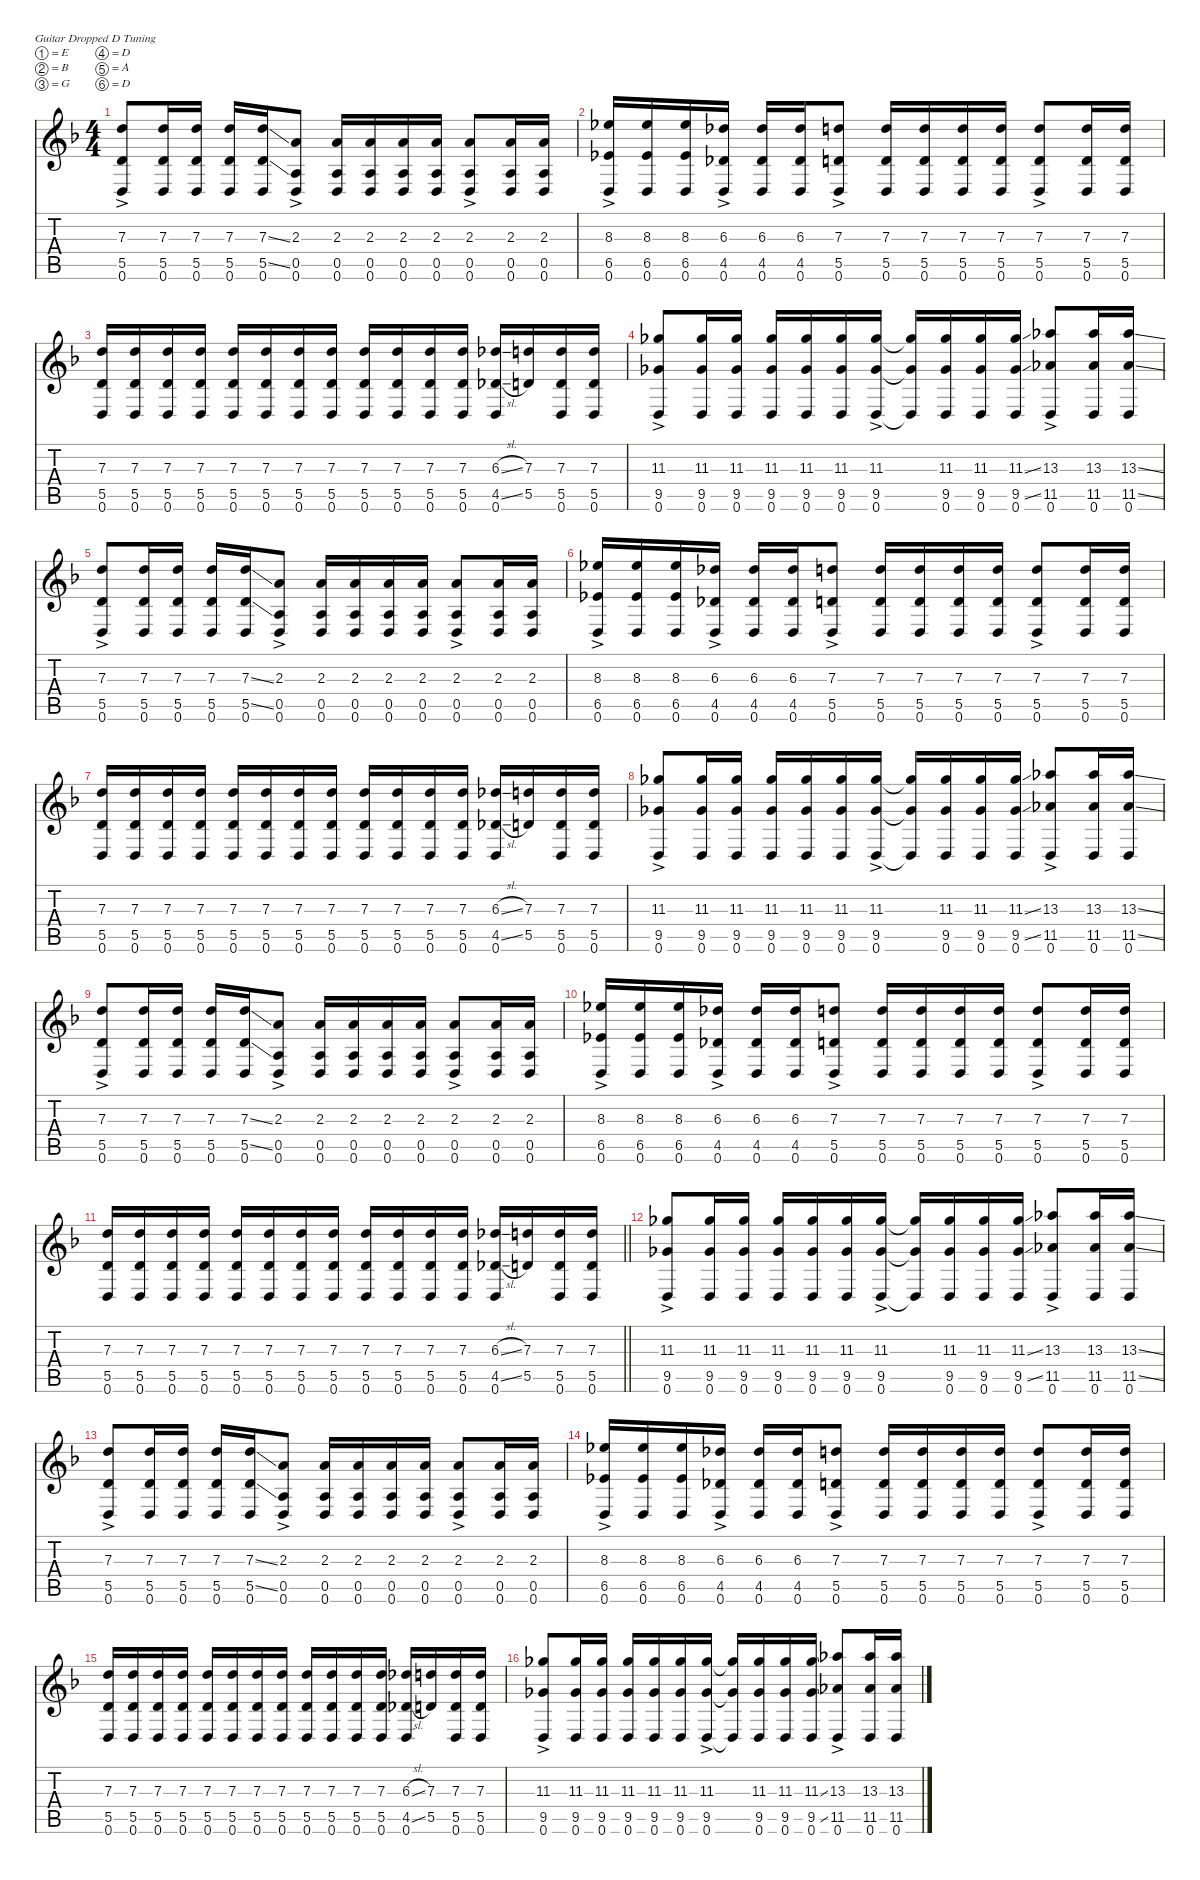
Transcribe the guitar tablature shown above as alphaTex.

\defaultSystemsLayout 4
\hideDynamics
\bracketExtendMode nobrackets
\singleTrackTrackNamePolicy hidden
\multiTrackTrackNamePolicy hidden
\otherSystemsTrackNameOrientation horizontal
\track ("Guitar 1" "Guitar 1") {defaultSystemsLayout 4 mute instrument distortionguitar}
\staff {score tabs}
\tuning (E4 B3 G3 D3 A2 D2)
\ts (4 4)
\tempo (85 hide)
\clef g2
\ks dminor
(7.3{ac acc forcenatural} 5.5{ac acc forcenatural} 0.6{ac acc forcenatural}).8{dy f beam Up} (7.3{acc forcenatural} 5.5{acc forcenatural} 0.6{acc forcenatural}).16{beam Up} (7.3{acc forcenatural} 5.5{acc forcenatural} 0.6{acc forcenatural}).16{beam Up} (7.3{acc forcenatural} 5.5{acc forcenatural} 0.6{acc forcenatural}).16{beam Up} (7.3{ss acc forcenatural} 5.5{ss acc forcenatural} 0.6{acc forcenatural}).16{beam Up} (2.3{ac acc forcenatural} 0.5{ac acc forcenatural} 0.6{ac acc forcenatural}).8{beam Up} (2.3{acc forcenatural} 0.5{acc forcenatural} 0.6{acc forcenatural}).16{beam Up} (2.3{acc forcenatural} 0.5{acc forcenatural} 0.6{acc forcenatural}).16{beam Up} (2.3{acc forcenatural} 0.5{acc forcenatural} 0.6{acc forcenatural}).16{beam Up} (2.3{acc forcenatural} 0.5{acc forcenatural} 0.6{acc forcenatural}).16{beam Up} (2.3{ac acc forcenatural} 0.5{ac acc forcenatural} 0.6{ac acc forcenatural}).8{beam Up} (2.3{acc forcenatural} 0.5{acc forcenatural} 0.6{acc forcenatural}).16{beam Up} (2.3{acc forcenatural} 0.5{acc forcenatural} 0.6{acc forcenatural}).16{beam Up} |
\tempo (84 hide)
(8.3{ac acc b} 6.5{ac acc b} 0.6{ac acc forcenatural}).16{beam Up} (8.3{acc b} 6.5{acc b} 0.6{acc forcenatural}).16{beam Up} (8.3{acc b} 6.5{acc b} 0.6{acc forcenatural}).16{beam Up} (6.3{ac acc b} 4.5{ac acc b} 0.6{ac acc forcenatural}).16{beam Up} (6.3{acc b} 4.5{acc b} 0.6{acc forcenatural}).16{beam Up} (6.3{acc b} 4.5{acc b} 0.6{acc forcenatural}).16{beam Up} (7.3{ac acc forcenatural} 5.5{ac acc forcenatural} 0.6{ac acc forcenatural}).8{beam Up} (7.3{acc forcenatural} 5.5{acc forcenatural} 0.6{acc forcenatural}).16{beam Up} (7.3{acc forcenatural} 5.5{acc forcenatural} 0.6{acc forcenatural}).16{beam Up} (7.3{acc forcenatural} 5.5{acc forcenatural} 0.6{acc forcenatural}).16{beam Up} (7.3{acc forcenatural} 5.5{acc forcenatural} 0.6{acc forcenatural}).16{beam Up} (7.3{ac acc forcenatural} 5.5{ac acc forcenatural} 0.6{ac acc forcenatural}).8{beam Up} (7.3{acc forcenatural} 5.5{acc forcenatural} 0.6{acc forcenatural}).16{beam Up} (7.3{acc forcenatural} 5.5{acc forcenatural} 0.6{acc forcenatural}).16{beam Up} |
\tempo (85 hide)
(7.3{acc forcenatural} 5.5{acc forcenatural} 0.6{acc forcenatural}).16{dy mf beam Up} (7.3{acc forcenatural} 5.5{acc forcenatural} 0.6{acc forcenatural}).16{beam Up} (7.3{acc forcenatural} 5.5{acc forcenatural} 0.6{acc forcenatural}).16{beam Up} (7.3{acc forcenatural} 5.5{acc forcenatural} 0.6{acc forcenatural}).16{beam Up} (7.3{acc forcenatural} 5.5{acc forcenatural} 0.6{acc forcenatural}).16{beam Up} (7.3{acc forcenatural} 5.5{acc forcenatural} 0.6{acc forcenatural}).16{beam Up} (7.3{acc forcenatural} 5.5{acc forcenatural} 0.6{acc forcenatural}).16{beam Up} (7.3{acc forcenatural} 5.5{acc forcenatural} 0.6{acc forcenatural}).16{beam Up} (7.3{acc forcenatural} 5.5{acc forcenatural} 0.6{acc forcenatural}).16{beam Up} (7.3{acc forcenatural} 5.5{acc forcenatural} 0.6{acc forcenatural}).16{beam Up} (7.3{acc forcenatural} 5.5{acc forcenatural} 0.6{acc forcenatural}).16{beam Up} (7.3{acc forcenatural} 5.5{acc forcenatural} 0.6{acc forcenatural}).16{beam Up} (6.3{sl acc b} 4.5{sl acc b} 0.6{acc forcenatural}).16{beam Up} (7.3{acc forcenatural} 5.5{acc forcenatural}).16{beam Up} (7.3{acc forcenatural} 5.5{acc forcenatural} 0.6{acc forcenatural}).16{beam Up} (7.3{acc forcenatural} 5.5{acc forcenatural} 0.6{acc forcenatural}).16{beam Up} |
\tempo (84 hide)
(11.3{ac acc b} 9.5{ac acc b} 0.6{ac acc forcenatural}).8{dy f beam Up} (11.3{acc b} 9.5{acc b} 0.6{acc forcenatural}).16{beam Up} (11.3{acc b} 9.5{acc b} 0.6{acc forcenatural}).16{beam Up} (11.3{acc b} 9.5{acc b} 0.6{acc forcenatural}).16{beam Up} (11.3{acc b} 9.5{acc b} 0.6{acc forcenatural}).16{beam Up} (11.3{acc b} 9.5{acc b} 0.6{acc forcenatural}).16{beam Up} (11.3{ac acc b} 9.5{ac acc b} 0.6{ac acc forcenatural}).16{beam Up} (11.3{t acc b} 9.5{t acc b} 0.6{t acc forcenatural}).16{beam Up} (11.3{acc b} 9.5{acc b} 0.6{acc forcenatural}).16{beam Up} (11.3{acc b} 9.5{acc b} 0.6{acc forcenatural}).16{beam Up} (11.3{ss acc b} 9.5{ss acc b} 0.6{acc forcenatural}).16{beam Up} (13.3{ac acc b} 11.5{ac acc b} 0.6{ac acc forcenatural}).8{beam Up} (13.3{acc b} 11.5{acc b} 0.6{acc forcenatural}).16{beam Up} (13.3{ss acc b} 11.5{ss acc b} 0.6{acc forcenatural}).16{beam Up} |
\tempo (85 hide)
(7.3{ac acc forcenatural} 5.5{ac acc forcenatural} 0.6{ac acc forcenatural}).8{beam Up} (7.3{acc forcenatural} 5.5{acc forcenatural} 0.6{acc forcenatural}).16{beam Up} (7.3{acc forcenatural} 5.5{acc forcenatural} 0.6{acc forcenatural}).16{beam Up} (7.3{acc forcenatural} 5.5{acc forcenatural} 0.6{acc forcenatural}).16{beam Up} (7.3{ss acc forcenatural} 5.5{ss acc forcenatural} 0.6{acc forcenatural}).16{beam Up} (2.3{ac acc forcenatural} 0.5{ac acc forcenatural} 0.6{ac acc forcenatural}).8{beam Up} (2.3{acc forcenatural} 0.5{acc forcenatural} 0.6{acc forcenatural}).16{beam Up} (2.3{acc forcenatural} 0.5{acc forcenatural} 0.6{acc forcenatural}).16{beam Up} (2.3{acc forcenatural} 0.5{acc forcenatural} 0.6{acc forcenatural}).16{beam Up} (2.3{acc forcenatural} 0.5{acc forcenatural} 0.6{acc forcenatural}).16{beam Up} (2.3{ac acc forcenatural} 0.5{ac acc forcenatural} 0.6{ac acc forcenatural}).8{beam Up} (2.3{acc forcenatural} 0.5{acc forcenatural} 0.6{acc forcenatural}).16{beam Up} (2.3{acc forcenatural} 0.5{acc forcenatural} 0.6{acc forcenatural}).16{beam Up} |
\tempo (84 hide)
(8.3{ac acc b} 6.5{ac acc b} 0.6{ac acc forcenatural}).16{beam Up} (8.3{acc b} 6.5{acc b} 0.6{acc forcenatural}).16{beam Up} (8.3{acc b} 6.5{acc b} 0.6{acc forcenatural}).16{beam Up} (6.3{ac acc b} 4.5{ac acc b} 0.6{ac acc forcenatural}).16{beam Up} (6.3{acc b} 4.5{acc b} 0.6{acc forcenatural}).16{beam Up} (6.3{acc b} 4.5{acc b} 0.6{acc forcenatural}).16{beam Up} (7.3{ac acc forcenatural} 5.5{ac acc forcenatural} 0.6{ac acc forcenatural}).8{beam Up} (7.3{acc forcenatural} 5.5{acc forcenatural} 0.6{acc forcenatural}).16{beam Up} (7.3{acc forcenatural} 5.5{acc forcenatural} 0.6{acc forcenatural}).16{beam Up} (7.3{acc forcenatural} 5.5{acc forcenatural} 0.6{acc forcenatural}).16{beam Up} (7.3{acc forcenatural} 5.5{acc forcenatural} 0.6{acc forcenatural}).16{beam Up} (7.3{ac acc forcenatural} 5.5{ac acc forcenatural} 0.6{ac acc forcenatural}).8{beam Up} (7.3{acc forcenatural} 5.5{acc forcenatural} 0.6{acc forcenatural}).16{beam Up} (7.3{acc forcenatural} 5.5{acc forcenatural} 0.6{acc forcenatural}).16{beam Up} |
\tempo (85 hide)
(7.3{acc forcenatural} 5.5{acc forcenatural} 0.6{acc forcenatural}).16{dy mf beam Up} (7.3{acc forcenatural} 5.5{acc forcenatural} 0.6{acc forcenatural}).16{beam Up} (7.3{acc forcenatural} 5.5{acc forcenatural} 0.6{acc forcenatural}).16{beam Up} (7.3{acc forcenatural} 5.5{acc forcenatural} 0.6{acc forcenatural}).16{beam Up} (7.3{acc forcenatural} 5.5{acc forcenatural} 0.6{acc forcenatural}).16{beam Up} (7.3{acc forcenatural} 5.5{acc forcenatural} 0.6{acc forcenatural}).16{beam Up} (7.3{acc forcenatural} 5.5{acc forcenatural} 0.6{acc forcenatural}).16{beam Up} (7.3{acc forcenatural} 5.5{acc forcenatural} 0.6{acc forcenatural}).16{beam Up} (7.3{acc forcenatural} 5.5{acc forcenatural} 0.6{acc forcenatural}).16{beam Up} (7.3{acc forcenatural} 5.5{acc forcenatural} 0.6{acc forcenatural}).16{beam Up} (7.3{acc forcenatural} 5.5{acc forcenatural} 0.6{acc forcenatural}).16{beam Up} (7.3{acc forcenatural} 5.5{acc forcenatural} 0.6{acc forcenatural}).16{beam Up} (6.3{sl acc b} 4.5{sl acc b} 0.6{acc forcenatural}).16{beam Up} (7.3{acc forcenatural} 5.5{acc forcenatural}).16{beam Up} (7.3{acc forcenatural} 5.5{acc forcenatural} 0.6{acc forcenatural}).16{beam Up} (7.3{acc forcenatural} 5.5{acc forcenatural} 0.6{acc forcenatural}).16{beam Up} |
\tempo (84 hide)
(11.3{ac acc b} 9.5{ac acc b} 0.6{ac acc forcenatural}).8{dy f beam Up} (11.3{acc b} 9.5{acc b} 0.6{acc forcenatural}).16{beam Up} (11.3{acc b} 9.5{acc b} 0.6{acc forcenatural}).16{beam Up} (11.3{acc b} 9.5{acc b} 0.6{acc forcenatural}).16{beam Up} (11.3{acc b} 9.5{acc b} 0.6{acc forcenatural}).16{beam Up} (11.3{acc b} 9.5{acc b} 0.6{acc forcenatural}).16{beam Up} (11.3{ac acc b} 9.5{ac acc b} 0.6{ac acc forcenatural}).16{beam Up} (11.3{t acc b} 9.5{t acc b} 0.6{t acc forcenatural}).16{beam Up} (11.3{acc b} 9.5{acc b} 0.6{acc forcenatural}).16{beam Up} (11.3{acc b} 9.5{acc b} 0.6{acc forcenatural}).16{beam Up} (11.3{ss acc b} 9.5{ss acc b} 0.6{acc forcenatural}).16{beam Up} (13.3{ac acc b} 11.5{ac acc b} 0.6{ac acc forcenatural}).8{beam Up} (13.3{acc b} 11.5{acc b} 0.6{acc forcenatural}).16{beam Up} (13.3{ss acc b} 11.5{ss acc b} 0.6{acc forcenatural}).16{beam Up} |
\tempo (85 hide)
(7.3{ac acc forcenatural} 5.5{ac acc forcenatural} 0.6{ac acc forcenatural}).8{beam Up} (7.3{acc forcenatural} 5.5{acc forcenatural} 0.6{acc forcenatural}).16{beam Up} (7.3{acc forcenatural} 5.5{acc forcenatural} 0.6{acc forcenatural}).16{beam Up} (7.3{acc forcenatural} 5.5{acc forcenatural} 0.6{acc forcenatural}).16{beam Up} (7.3{ss acc forcenatural} 5.5{ss acc forcenatural} 0.6{acc forcenatural}).16{beam Up} (2.3{ac acc forcenatural} 0.5{ac acc forcenatural} 0.6{ac acc forcenatural}).8{beam Up} (2.3{acc forcenatural} 0.5{acc forcenatural} 0.6{acc forcenatural}).16{beam Up} (2.3{acc forcenatural} 0.5{acc forcenatural} 0.6{acc forcenatural}).16{beam Up} (2.3{acc forcenatural} 0.5{acc forcenatural} 0.6{acc forcenatural}).16{beam Up} (2.3{acc forcenatural} 0.5{acc forcenatural} 0.6{acc forcenatural}).16{beam Up} (2.3{ac acc forcenatural} 0.5{ac acc forcenatural} 0.6{ac acc forcenatural}).8{beam Up} (2.3{acc forcenatural} 0.5{acc forcenatural} 0.6{acc forcenatural}).16{beam Up} (2.3{acc forcenatural} 0.5{acc forcenatural} 0.6{acc forcenatural}).16{beam Up} |
\tempo (84 hide)
(8.3{ac acc b} 6.5{ac acc b} 0.6{ac acc forcenatural}).16{beam Up} (8.3{acc b} 6.5{acc b} 0.6{acc forcenatural}).16{beam Up} (8.3{acc b} 6.5{acc b} 0.6{acc forcenatural}).16{beam Up} (6.3{ac acc b} 4.5{ac acc b} 0.6{ac acc forcenatural}).16{beam Up} (6.3{acc b} 4.5{acc b} 0.6{acc forcenatural}).16{beam Up} (6.3{acc b} 4.5{acc b} 0.6{acc forcenatural}).16{beam Up} (7.3{ac acc forcenatural} 5.5{ac acc forcenatural} 0.6{ac acc forcenatural}).8{beam Up} (7.3{acc forcenatural} 5.5{acc forcenatural} 0.6{acc forcenatural}).16{beam Up} (7.3{acc forcenatural} 5.5{acc forcenatural} 0.6{acc forcenatural}).16{beam Up} (7.3{acc forcenatural} 5.5{acc forcenatural} 0.6{acc forcenatural}).16{beam Up} (7.3{acc forcenatural} 5.5{acc forcenatural} 0.6{acc forcenatural}).16{beam Up} (7.3{ac acc forcenatural} 5.5{ac acc forcenatural} 0.6{ac acc forcenatural}).8{beam Up} (7.3{acc forcenatural} 5.5{acc forcenatural} 0.6{acc forcenatural}).16{beam Up} (7.3{acc forcenatural} 5.5{acc forcenatural} 0.6{acc forcenatural}).16{beam Up} |
\tempo (85 hide)
\barLineRight lightlight
(7.3{acc forcenatural} 5.5{acc forcenatural} 0.6{acc forcenatural}).16{dy mf beam Up} (7.3{acc forcenatural} 5.5{acc forcenatural} 0.6{acc forcenatural}).16{beam Up} (7.3{acc forcenatural} 5.5{acc forcenatural} 0.6{acc forcenatural}).16{beam Up} (7.3{acc forcenatural} 5.5{acc forcenatural} 0.6{acc forcenatural}).16{beam Up} (7.3{acc forcenatural} 5.5{acc forcenatural} 0.6{acc forcenatural}).16{beam Up} (7.3{acc forcenatural} 5.5{acc forcenatural} 0.6{acc forcenatural}).16{beam Up} (7.3{acc forcenatural} 5.5{acc forcenatural} 0.6{acc forcenatural}).16{beam Up} (7.3{acc forcenatural} 5.5{acc forcenatural} 0.6{acc forcenatural}).16{beam Up} (7.3{acc forcenatural} 5.5{acc forcenatural} 0.6{acc forcenatural}).16{beam Up} (7.3{acc forcenatural} 5.5{acc forcenatural} 0.6{acc forcenatural}).16{beam Up} (7.3{acc forcenatural} 5.5{acc forcenatural} 0.6{acc forcenatural}).16{beam Up} (7.3{acc forcenatural} 5.5{acc forcenatural} 0.6{acc forcenatural}).16{beam Up} (6.3{sl acc b} 4.5{sl acc b} 0.6{acc forcenatural}).16{beam Up} (7.3{acc forcenatural} 5.5{acc forcenatural}).16{beam Up} (7.3{acc forcenatural} 5.5{acc forcenatural} 0.6{acc forcenatural}).16{beam Up} (7.3{acc forcenatural} 5.5{acc forcenatural} 0.6{acc forcenatural}).16{beam Up} |
\tempo (84 0.00625 hide)
(11.3{ac acc b} 9.5{ac acc b} 0.6{ac acc forcenatural}).8{dy f beam Up} (11.3{acc b} 9.5{acc b} 0.6{acc forcenatural}).16{beam Up} (11.3{acc b} 9.5{acc b} 0.6{acc forcenatural}).16{beam Up} (11.3{acc b} 9.5{acc b} 0.6{acc forcenatural}).16{beam Up} (11.3{acc b} 9.5{acc b} 0.6{acc forcenatural}).16{beam Up} (11.3{acc b} 9.5{acc b} 0.6{acc forcenatural}).16{beam Up} (11.3{ac acc b} 9.5{ac acc b} 0.6{ac acc forcenatural}).16{beam Up} (11.3{t acc b} 9.5{t acc b} 0.6{t acc forcenatural}).16{beam Up} (11.3{acc b} 9.5{acc b} 0.6{acc forcenatural}).16{beam Up} (11.3{acc b} 9.5{acc b} 0.6{acc forcenatural}).16{beam Up} (11.3{ss acc b} 9.5{ss acc b} 0.6{acc forcenatural}).16{beam Up} (13.3{ac acc b} 11.5{ac acc b} 0.6{ac acc forcenatural}).8{beam Up} (13.3{acc b} 11.5{acc b} 0.6{acc forcenatural}).16{beam Up} (13.3{ss acc b} 11.5{ss acc b} 0.6{acc forcenatural}).16{beam Up} |
\tempo (85 0.00625 hide)
(7.3{ac acc forcenatural} 5.5{ac acc forcenatural} 0.6{ac acc forcenatural}).8{beam Up} (7.3{acc forcenatural} 5.5{acc forcenatural} 0.6{acc forcenatural}).16{beam Up} (7.3{acc forcenatural} 5.5{acc forcenatural} 0.6{acc forcenatural}).16{beam Up} (7.3{acc forcenatural} 5.5{acc forcenatural} 0.6{acc forcenatural}).16{beam Up} (7.3{ss acc forcenatural} 5.5{ss acc forcenatural} 0.6{acc forcenatural}).16{beam Up} (2.3{ac acc forcenatural} 0.5{ac acc forcenatural} 0.6{ac acc forcenatural}).8{beam Up} (2.3{acc forcenatural} 0.5{acc forcenatural} 0.6{acc forcenatural}).16{beam Up} (2.3{acc forcenatural} 0.5{acc forcenatural} 0.6{acc forcenatural}).16{beam Up} (2.3{acc forcenatural} 0.5{acc forcenatural} 0.6{acc forcenatural}).16{beam Up} (2.3{acc forcenatural} 0.5{acc forcenatural} 0.6{acc forcenatural}).16{beam Up} (2.3{ac acc forcenatural} 0.5{ac acc forcenatural} 0.6{ac acc forcenatural}).8{beam Up} (2.3{acc forcenatural} 0.5{acc forcenatural} 0.6{acc forcenatural}).16{beam Up} (2.3{acc forcenatural} 0.5{acc forcenatural} 0.6{acc forcenatural}).16{beam Up} |
\tempo (84 hide)
(8.3{ac acc b} 6.5{ac acc b} 0.6{ac acc forcenatural}).16{beam Up} (8.3{acc b} 6.5{acc b} 0.6{acc forcenatural}).16{beam Up} (8.3{acc b} 6.5{acc b} 0.6{acc forcenatural}).16{beam Up} (6.3{ac acc b} 4.5{ac acc b} 0.6{ac acc forcenatural}).16{beam Up} (6.3{acc b} 4.5{acc b} 0.6{acc forcenatural}).16{beam Up} (6.3{acc b} 4.5{acc b} 0.6{acc forcenatural}).16{beam Up} (7.3{ac acc forcenatural} 5.5{ac acc forcenatural} 0.6{ac acc forcenatural}).8{beam Up} (7.3{acc forcenatural} 5.5{acc forcenatural} 0.6{acc forcenatural}).16{beam Up} (7.3{acc forcenatural} 5.5{acc forcenatural} 0.6{acc forcenatural}).16{beam Up} (7.3{acc forcenatural} 5.5{acc forcenatural} 0.6{acc forcenatural}).16{beam Up} (7.3{acc forcenatural} 5.5{acc forcenatural} 0.6{acc forcenatural}).16{beam Up} (7.3{ac acc forcenatural} 5.5{ac acc forcenatural} 0.6{ac acc forcenatural}).8{beam Up} (7.3{acc forcenatural} 5.5{acc forcenatural} 0.6{acc forcenatural}).16{beam Up} (7.3{acc forcenatural} 5.5{acc forcenatural} 0.6{acc forcenatural}).16{beam Up} |
\tempo (85 hide)
(7.3{acc forcenatural} 5.5{acc forcenatural} 0.6{acc forcenatural}).16{dy mf beam Up} (7.3{acc forcenatural} 5.5{acc forcenatural} 0.6{acc forcenatural}).16{beam Up} (7.3{acc forcenatural} 5.5{acc forcenatural} 0.6{acc forcenatural}).16{beam Up} (7.3{acc forcenatural} 5.5{acc forcenatural} 0.6{acc forcenatural}).16{beam Up} (7.3{acc forcenatural} 5.5{acc forcenatural} 0.6{acc forcenatural}).16{beam Up} (7.3{acc forcenatural} 5.5{acc forcenatural} 0.6{acc forcenatural}).16{beam Up} (7.3{acc forcenatural} 5.5{acc forcenatural} 0.6{acc forcenatural}).16{beam Up} (7.3{acc forcenatural} 5.5{acc forcenatural} 0.6{acc forcenatural}).16{beam Up} (7.3{acc forcenatural} 5.5{acc forcenatural} 0.6{acc forcenatural}).16{beam Up} (7.3{acc forcenatural} 5.5{acc forcenatural} 0.6{acc forcenatural}).16{beam Up} (7.3{acc forcenatural} 5.5{acc forcenatural} 0.6{acc forcenatural}).16{beam Up} (7.3{acc forcenatural} 5.5{acc forcenatural} 0.6{acc forcenatural}).16{beam Up} (6.3{sl acc b} 4.5{sl acc b} 0.6{acc forcenatural}).16{beam Up} (7.3{acc forcenatural} 5.5{acc forcenatural}).16{beam Up} (7.3{acc forcenatural} 5.5{acc forcenatural} 0.6{acc forcenatural}).16{beam Up} (7.3{acc forcenatural} 5.5{acc forcenatural} 0.6{acc forcenatural}).16{beam Up} |
\tempo (84 0.00625 hide)
(11.3{ac acc b} 9.5{ac acc b} 0.6{ac acc forcenatural}).8{dy f beam Up} (11.3{acc b} 9.5{acc b} 0.6{acc forcenatural}).16{beam Up} (11.3{acc b} 9.5{acc b} 0.6{acc forcenatural}).16{beam Up} (11.3{acc b} 9.5{acc b} 0.6{acc forcenatural}).16{beam Up} (11.3{acc b} 9.5{acc b} 0.6{acc forcenatural}).16{beam Up} (11.3{acc b} 9.5{acc b} 0.6{acc forcenatural}).16{beam Up} (11.3{ac acc b} 9.5{ac acc b} 0.6{ac acc forcenatural}).16{beam Up} (11.3{t acc b} 9.5{t acc b} 0.6{t acc forcenatural}).16{beam Up} (11.3{acc b} 9.5{acc b} 0.6{acc forcenatural}).16{beam Up} (11.3{acc b} 9.5{acc b} 0.6{acc forcenatural}).16{beam Up} (11.3{ss acc b} 9.5{ss acc b} 0.6{acc forcenatural}).16{beam Up} (13.3{ac acc b} 11.5{ac acc b} 0.6{ac acc forcenatural}).8{beam Up} (13.3{acc b} 11.5{acc b} 0.6{acc forcenatural}).16{beam Up} (13.3{ss acc b} 11.5{ss acc b} 0.6{acc forcenatural}).16{beam Up}
